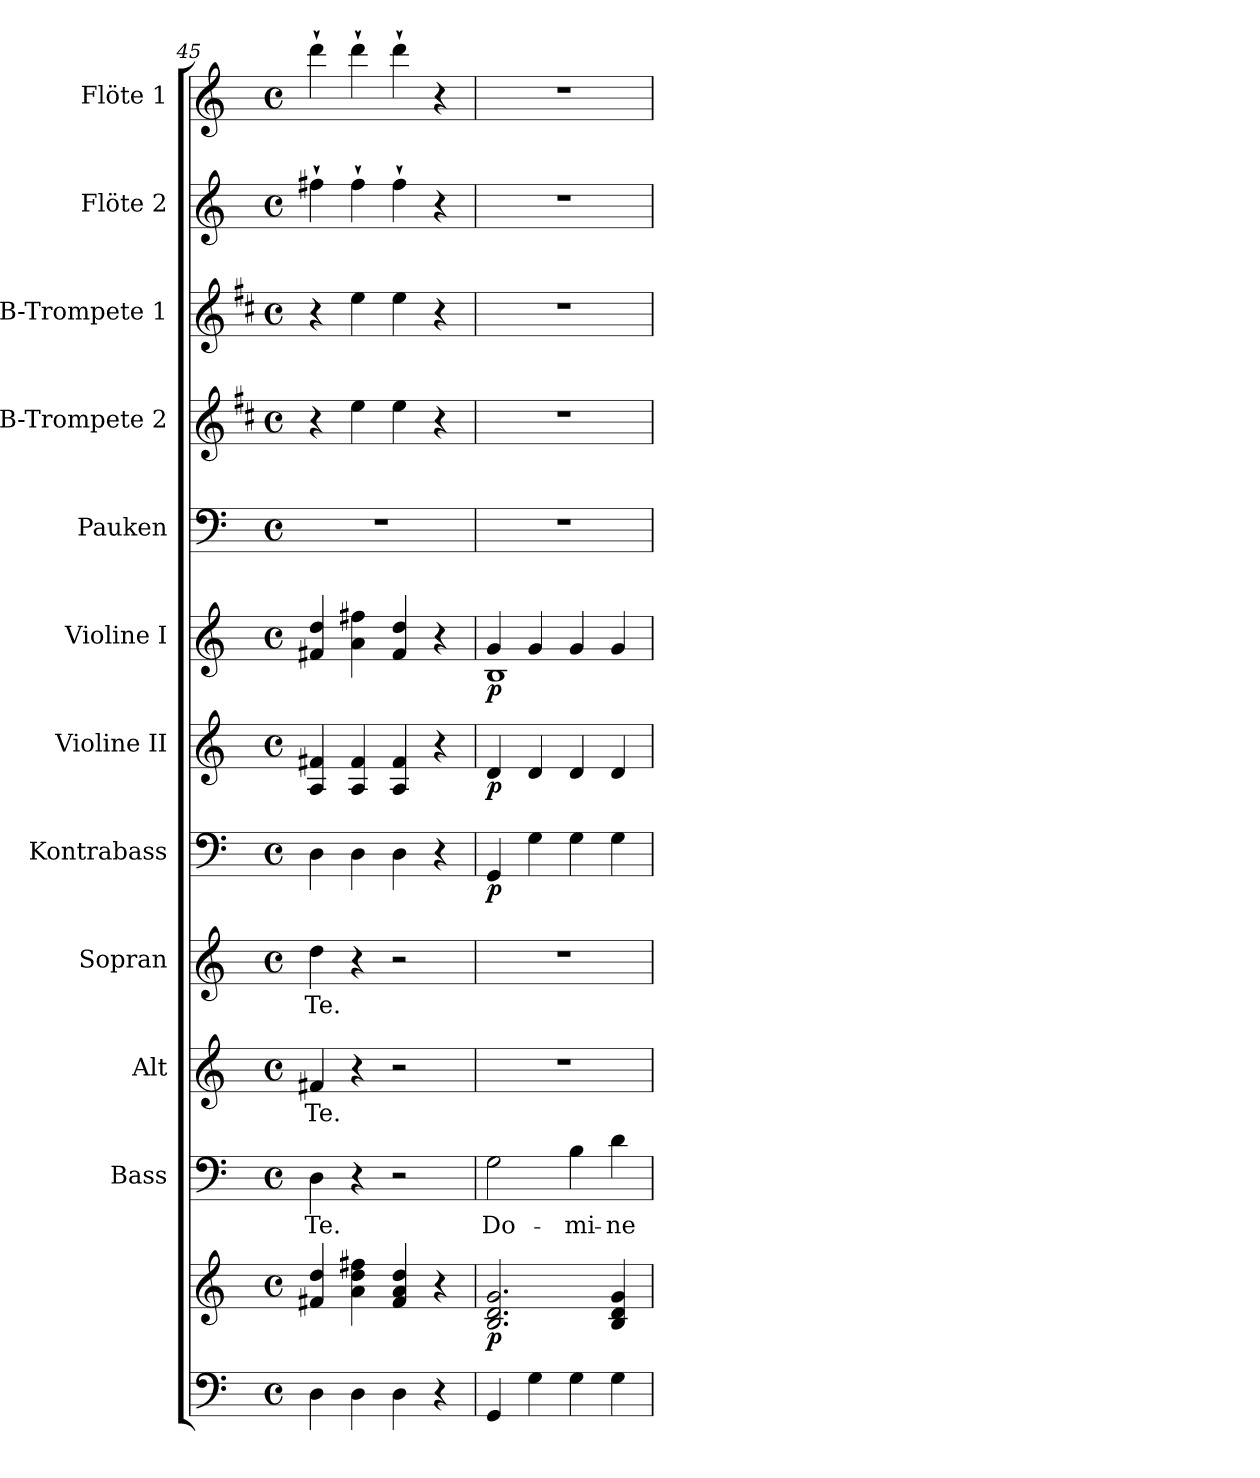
**kern	**kern	**dynam	**kern	**text	**kern	**text	**kern	**text	**kern	**dynam	**kern	**dynam	**kern	**dynam	**kern	**kern	**kern	**kern	**kern
*part12	*part12	*part12	*part11	*part11	*part10	*part10	*part9	*part9	*part8	*part8	*part7	*part7	*part6	*part6	*part5	*part4	*part3	*part2	*part1
*staff13	*staff12	*staff12/13	*staff11	*staff11	*staff10	*staff10	*staff9	*staff9	*staff8	*staff8	*staff7	*staff7	*staff6	*staff6	*staff5	*staff4	*staff3	*staff2	*staff1
*	*	*	*I"Bass	*	*I"Alt	*	*I"Sopran	*	*I"Kontrabass	*	*I"Violine II	*	*I"Violine I	*	*I"Pauken	*I"B-Trompete 2	*I"B-Trompete 1	*I"Flöte 2	*I"Flöte 1
*	*	*	*I'B.	*	*I'A.	*	*I'S.	*	*I'Kb.	*	*I'Vl. II	*	*I'Vl. I	*	*I'Pk.	*I'B Trp. 2	*I'B Trp. 1	*I'Fl. 2	*I'Fl. 1
*clefF4	*clefG2	*	*clefF4	*	*clefG2	*	*clefG2	*	*clefF4	*	*clefG2	*	*clefG2	*	*clefF4	*clefG2	*clefG2	*clefG2	*clefG2
*	*	*	*	*	*	*	*	*	*ITrd7c12	*	*	*	*	*	*	*ITrd1c2	*ITrd1c2	*	*
*k[]	*k[]	*	*k[]	*	*k[]	*	*k[]	*	*k[]	*	*k[]	*	*k[]	*	*k[]	*k[]	*k[]	*k[]	*k[]
*C:	*C:	*	*C:	*	*C:	*	*C:	*	*C:	*	*C:	*	*C:	*	*C:	*C:	*C:	*C:	*C:
*M4/4	*M4/4	*	*M4/4	*	*M4/4	*	*M4/4	*	*M4/4	*	*M4/4	*	*M4/4	*	*M4/4	*M4/4	*M4/4	*M4/4	*M4/4
*met(c)	*met(c)	*	*met(c)	*	*met(c)	*	*met(c)	*	*met(c)	*	*met(c)	*	*met(c)	*	*met(c)	*met(c)	*met(c)	*met(c)	*met(c)
=45	=45	=45	=45	=45	=45	=45	=45	=45	=45	=45	=45	=45	=45	=45	=45	=45	=45	=45	=45
!	!	!	!	!LO:LY:b	!	!LO:LY:b	!	!LO:LY:b	!	!	!	!	!	!	!	!	!	!	!
4D\	4f#X/ 4dd/	.	4D\	Te.	4f#X/	Te.	4dd\	Te.	4DD\	.	4A/ 4f#X/	.	4f#X/ 4dd/	.	1r	4r	4r	4ff#X`>\	4ddd`>\
4D\	4a\ 4dd\ 4ff#X\	.	4r	.	4r	.	4r	.	4DD\	.	4A/ 4f#/	.	4a\ 4ff#X\	.	.	4dd\	4dd\	4ff#`>\	4ddd`>\
4D\	4f#/ 4a/ 4dd/	.	2r	.	2r	.	2r	.	4DD\	.	4A/ 4f#/	.	4f#/ 4dd/	.	.	4dd\	4dd\	4ff#`>\	4ddd`>\
4r	4r	.	.	.	.	.	.	.	4r	.	4r	.	4r	.	.	4r	4r	4r	4r
=46	=46	=46	=46	=46	=46	=46	=46	=46	=46	=46	=46	=46	=46	=46	=46	=46	=46	=46	=46
!	!	!LO:DY:b	!	!LO:LY:b	!	!	!	!	!	!LO:DY:b	!	!LO:DY:b	!	!LO:DY:b	!	!	!	!	!
*	*	*	*	*	*	*	*	*	*	*	*	*	*^	*	*	*	*	*	*
4GG/	2.B/ 2.d/ 2.g/	p	2G\	Do-	1r	.	1r	.	4GGG/	p	4d/	p	4g/	1B	p	1r	1r	1r	1r	1r
4G\	.	.	.	.	.	.	.	.	4GG\	.	4d/	.	4g/	.	.	.	.	.	.	.
!	!	!	!	!LO:LY:b	!	!	!	!	!	!	!	!	!	!	!	!	!	!	!	!
4G\	.	.	4B\	-mi-	.	.	.	.	4GG\	.	4d/	.	4g/	.	.	.	.	.	.	.
!	!	!	!	!LO:LY:b	!	!	!	!	!	!	!	!	!	!	!	!	!	!	!	!
4G\	4B/ 4d/ 4g/	.	4d\	-ne	.	.	.	.	4GG\	.	4d/	.	4g/	.	.	.	.	.	.	.
*	*	*	*	*	*	*	*	*	*	*	*	*	*v	*v	*	*	*	*	*	*
=	=	=	=	=	=	=	=	=	=	=	=	=	=	=	=	=	=	=	=
*-	*-	*-	*-	*-	*-	*-	*-	*-	*-	*-	*-	*-	*-	*-	*-	*-	*-	*-	*-
